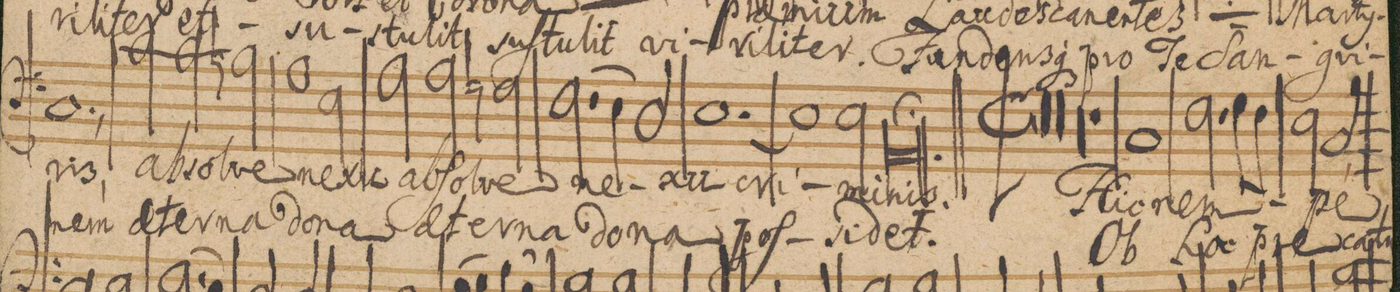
**kern	**text	**text	**dynam
*I"Baſso Ripieno.	*	*	*
*clefF4	*	*	*
*k[]	*	*	*
*M3/2	*	*	*
1.C/,<	-ris,	-nem	.
=29	=29	=29	=29
2c\	ab-	ae-	.
2c\	-sol-	-ter-	.
2Bn\	-ve	-na	.
=30	=30	=30	=30
1A\	ne-	do-	.
2E\	-xu	-na	.
=31	=31	=31	=31
2A\	ab-	ae-	.
2A\	-ſol-	-ter-	.
2Gn\	-ve	-na	.
=32	=32	=32	=32
(2.F\	ne-	do-	.
4E\)	.	.	.
2D\	-xu	-na	.
=33	=33	=33	=33
[<1.E\	cri-	poſ-	.
=34	=34	=34	=34
1E\]	.	.	.
2E\	-mi-	-si-	.
=35-	=35	=35	=35
0.AA;/	-nis.	-det.	.
=36||	=36||	=36||	=36||
*M2/2	*	*	*
*met(C|)	*	*	*
*mmet(C|)	*	*	*
00r	.	.	.
=37	=37	=37	=37
=38	=38	=38	=38
=39	=39	=39	=39
=40	=40	=40	=40
00r	.	.	.
=41	=41	=41	=41
=42	=42	=42	=42
=43	=43	=43	=43
=44	=44	=44	=44
00r	.	.	.
=45	=45	=45	=45
=46	=46	=46	=46
=47	=47	=47	=47
=48	=48	=48	=48
1r	.	.	.
=49	=49	=49	=49
1C/	Hic	Ob	.
=50	=50	=50	=50
2.F\	nem-	hoc	.
8G\L	.	pre-	.
8F\J	.	.	.
=51	=51	=51	=51
2E\	.	-ca-	.
2C/,<	-pe	-tu	.
=52	=52	=52	=52
*-	*-	*-	*-
